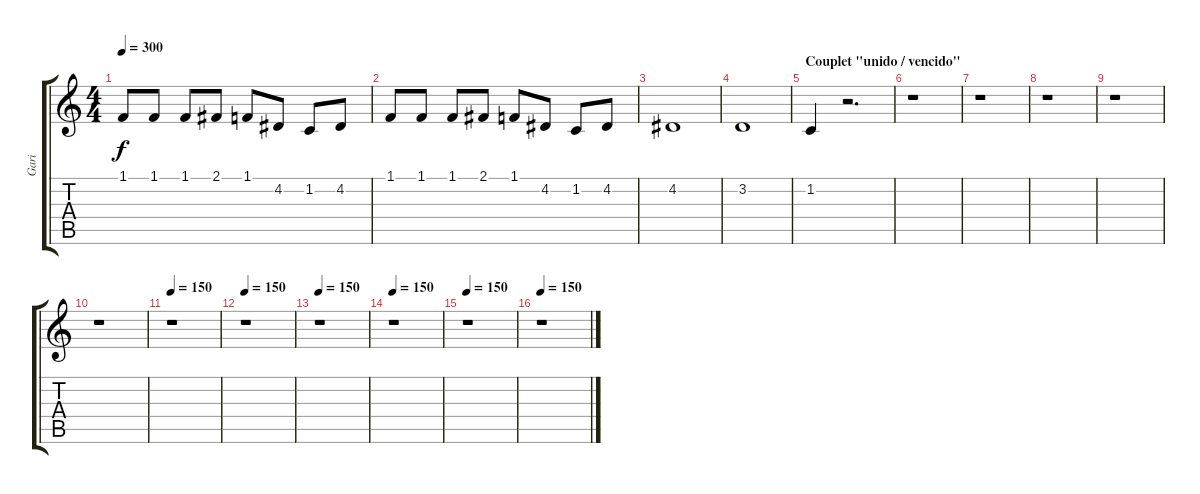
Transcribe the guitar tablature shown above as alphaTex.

\track ("Gari" "Gari") {instrument trombone}
\staff {score tabs}
\tuning (E4 B3 G3 D3 A2 E2) {hide}
\ts (4 4)
\tempo 300
\clef g2
\ks c
1.1.8{dy f} 1.1.8 1.1.8 2.1.8 1.1.8 4.2.8 1.2.8 4.2.8 |
1.1.8 1.1.8 1.1.8 2.1.8 1.1.8 4.2.8 1.2.8 4.2.8 |
4.2.1 |
3.2.1 |
\section ("" "Couplet \"unido / vencido\"")
1.2.4 r.2{d} |
r.1 |
r.1 |
r.1 |
r.1 |
r.1 |
\tempo 150
r.1 |
\tempo 150
r.1 |
\tempo 150
r.1 |
\tempo 150
r.1 |
\tempo 150
r.1 |
\tempo 150
r.1
